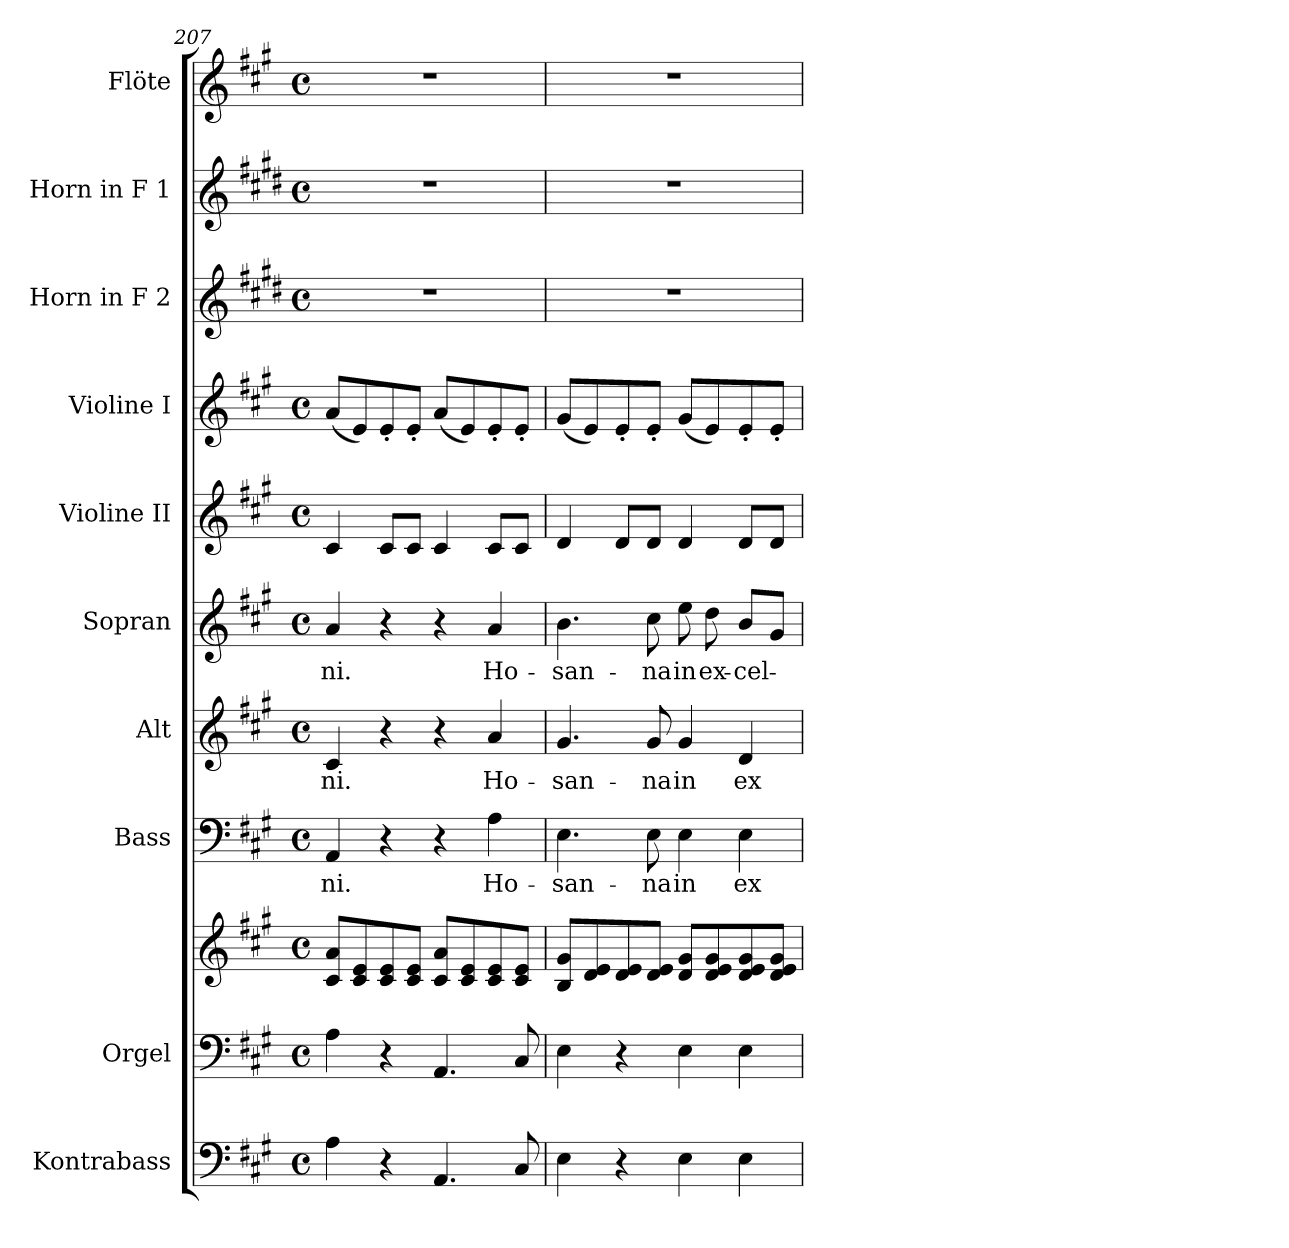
**kern	**kern	**kern	**kern	**text	**kern	**text	**kern	**text	**kern	**kern	**kern	**kern	**kern
*part10	*part9	*part9	*part8	*part8	*part7	*part7	*part6	*part6	*part5	*part4	*part3	*part2	*part1
*staff11	*staff10	*staff9	*staff8	*staff8	*staff7	*staff7	*staff6	*staff6	*staff5	*staff4	*staff3	*staff2	*staff1
*I"Kontrabass	*I"Orgel	*	*I"Bass	*	*I"Alt	*	*I"Sopran	*	*I"Violine II	*I"Violine I	*I"Horn in F 2	*I"Horn in F 1	*I"Flöte
*I'Kb.	*I'Org.	*	*I'B.	*	*I'A.	*	*I'S.	*	*I'Vl. II	*I'Vl. I	*	*	*I'Fl.
*clefF4	*clefF4	*clefG2	*clefF4	*	*clefG2	*	*clefG2	*	*clefG2	*clefG2	*clefG2	*clefG2	*clefG2
*ITrd7c12	*	*	*	*	*	*	*	*	*	*	*ITrd4c7	*ITrd4c7	*
*k[f#c#g#]	*k[f#c#g#]	*k[f#c#g#]	*k[f#c#g#]	*	*k[f#c#g#]	*	*k[f#c#g#]	*	*k[f#c#g#]	*k[f#c#g#]	*k[f#c#g#]	*k[f#c#g#]	*k[f#c#g#]
*A:	*A:	*A:	*A:	*	*A:	*	*A:	*	*A:	*A:	*A:	*A:	*A:
*M4/4	*M4/4	*M4/4	*M4/4	*	*M4/4	*	*M4/4	*	*M4/4	*M4/4	*M4/4	*M4/4	*M4/4
*met(c)	*met(c)	*met(c)	*met(c)	*	*met(c)	*	*met(c)	*	*met(c)	*met(c)	*met(c)	*met(c)	*met(c)
=207	=207	=207	=207	=207	=207	=207	=207	=207	=207	=207	=207	=207	=207
!	!	!	!	!LO:LY:b	!	!LO:LY:b	!	!LO:LY:b	!	!	!	!	!
4AA\	4A\	8c#/ 8a/L	4AA/	-ni.	4c#/	-ni.	4a/	-ni.	4c#/	(<8a/L	1r	1r	1r
.	.	8c#/ 8e/	.	.	.	.	.	.	.	8e/)	.	.	.
4r	4r	8c#/ 8e/	4r	.	4r	.	4r	.	8c#/L	8e'</	.	.	.
.	.	8c#/ 8e/J	.	.	.	.	.	.	8c#/J	8e'</J	.	.	.
4.AAA/	4.AA/	8c#/ 8a/L	4r	.	4r	.	4r	.	4c#/	(<8a/L	.	.	.
.	.	8c#/ 8e/	.	.	.	.	.	.	.	8e/)	.	.	.
!	!	!	!	!LO:LY:b	!	!LO:LY:b	!	!LO:LY:b	!	!	!	!	!
.	.	8c#/ 8e/	4A\	Ho-	4a/	Ho-	4a/	Ho-	8c#/L	8e'</	.	.	.
8CC#/	8C#/	8c#/ 8e/J	.	.	.	.	.	.	8c#/J	8e'</J	.	.	.
!!LO:PB:g=z
=208	=208	=208	=208	=208	=208	=208	=208	=208	=208	=208	=208	=208	=208
!	!	!	!	!LO:LY:b	!	!LO:LY:b	!	!LO:LY:b	!	!	!	!	!
4EE\	4E\	8B/ 8g#/L	4.E\	-san-	4.g#/	-san-	4.b\	-san-	4d/	(<8g#/L	1r	1r	1r
.	.	8d/ 8e/	.	.	.	.	.	.	.	8e/)	.	.	.
4r	4r	8d/ 8e/	.	.	.	.	.	.	8d/L	8e'</	.	.	.
!	!	!	!	!LO:LY:b	!	!LO:LY:b	!	!LO:LY:b	!	!	!	!	!
.	.	8d/ 8e/J	8E\	-na	8g#/	-na	8cc#\	-na	8d/J	8e'</J	.	.	.
!	!	!	!	!LO:LY:b	!	!LO:LY:b	!	!LO:LY:b	!	!	!	!	!
4EE\	4E\	8d/ 8g#/L	4E\	in	4g#/	in	8ee\	in	4d/	(<8g#/L	.	.	.
!	!	!	!	!	!	!	!	!LO:LY:b	!	!	!	!	!
.	.	8d/ 8e/ 8g#/	.	.	.	.	8dd\	ex-	.	8e/)	.	.	.
!	!	!	!	!LO:LY:b	!	!LO:LY:b	!	!LO:LY:b	!	!	!	!	!
4EE\	4E\	8d/ 8e/ 8g#/	4E\	ex-	4d/	ex-	8b/L	-cel-	8d/L	8e'</	.	.	.
.	.	8d/ 8e/ 8g#/J	.	.	.	.	8g#/J	.	8d/J	8e'</J	.	.	.
=	=	=	=	=	=	=	=	=	=	=	=	=	=
*-	*-	*-	*-	*-	*-	*-	*-	*-	*-	*-	*-	*-	*-
